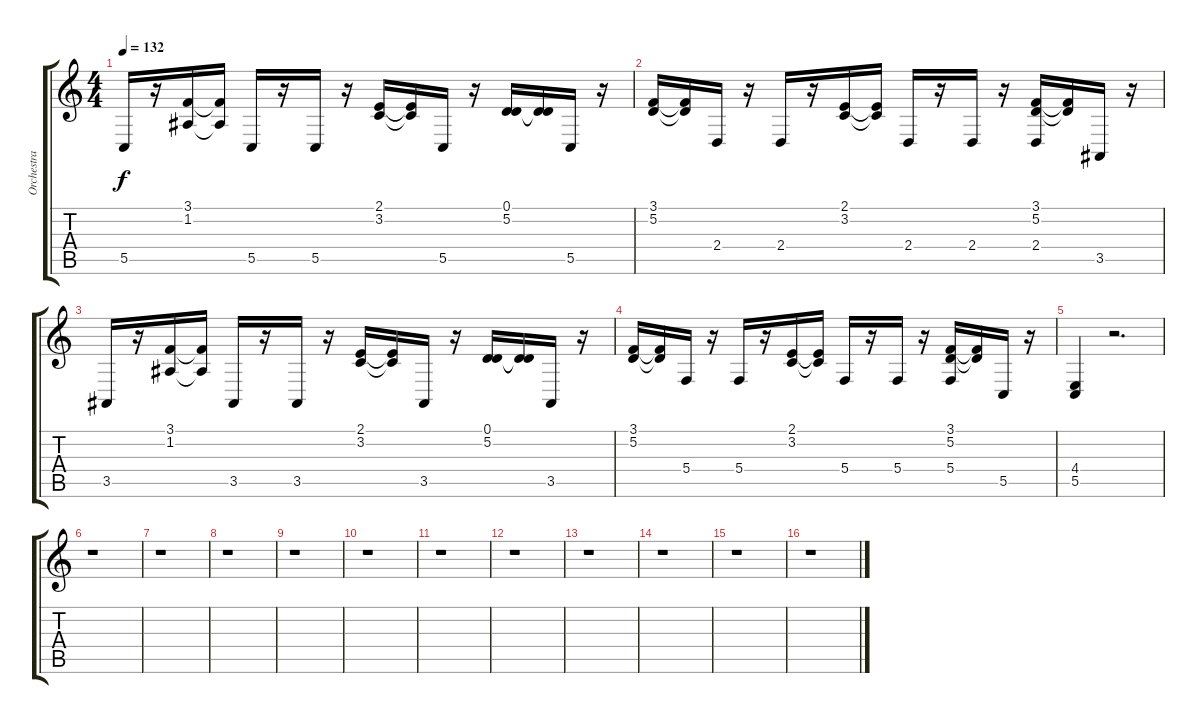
\track ("Orchestra 2" "Orchestra ") {instrument stringensemble1}
\staff {score tabs}
\tuning (D4 A3 F3 C3 G2 D2) {hide}
\ts (4 4)
\tempo 132
\clef g2
\ks c
5.5.16{dy f} r.16 (3.1 1.2).16 (3.1{t} 1.2{t}).16 5.5.16 r.16 5.5.16 r.16 (2.1 3.2).16 (2.1{t} 3.2{t}).16 5.5.16 r.16 (0.1 5.2).16 (0.1{t} 5.2{t}).16 5.5.16 r.16 |
(3.1 5.2).16 (3.1{t} 5.2{t}).16 2.4.16 r.16 2.4.16 r.16 (2.1 3.2).16 (2.1{t} 3.2{t}).16 2.4.16 r.16 2.4.16 r.16 (3.1 5.2 2.4).16 (3.1{t} 5.2{t}).16 3.5.16 r.16 |
3.5.16 r.16 (3.1 1.2).16 (3.1{t} 1.2{t}).16 3.5.16 r.16 3.5.16 r.16 (2.1 3.2).16 (2.1{t} 3.2{t}).16 3.5.16 r.16 (0.1 5.2).16 (0.1{t} 5.2{t}).16 3.5.16 r.16 |
(3.1 5.2).16 (3.1{t} 5.2{t}).16 5.4.16 r.16 5.4.16 r.16 (2.1 3.2).16 (2.1{t} 3.2{t}).16 5.4.16 r.16 5.4.16 r.16 (3.1 5.2 5.4).16 (3.1{t} 5.2{t}).16 5.5.16 r.16 |
(4.4 5.5).4 r.2{d} |
r.1 |
r.1 |
r.1 |
r.1 |
r.1 |
r.1 |
r.1 |
r.1 |
r.1 |
r.1 |
r.1
